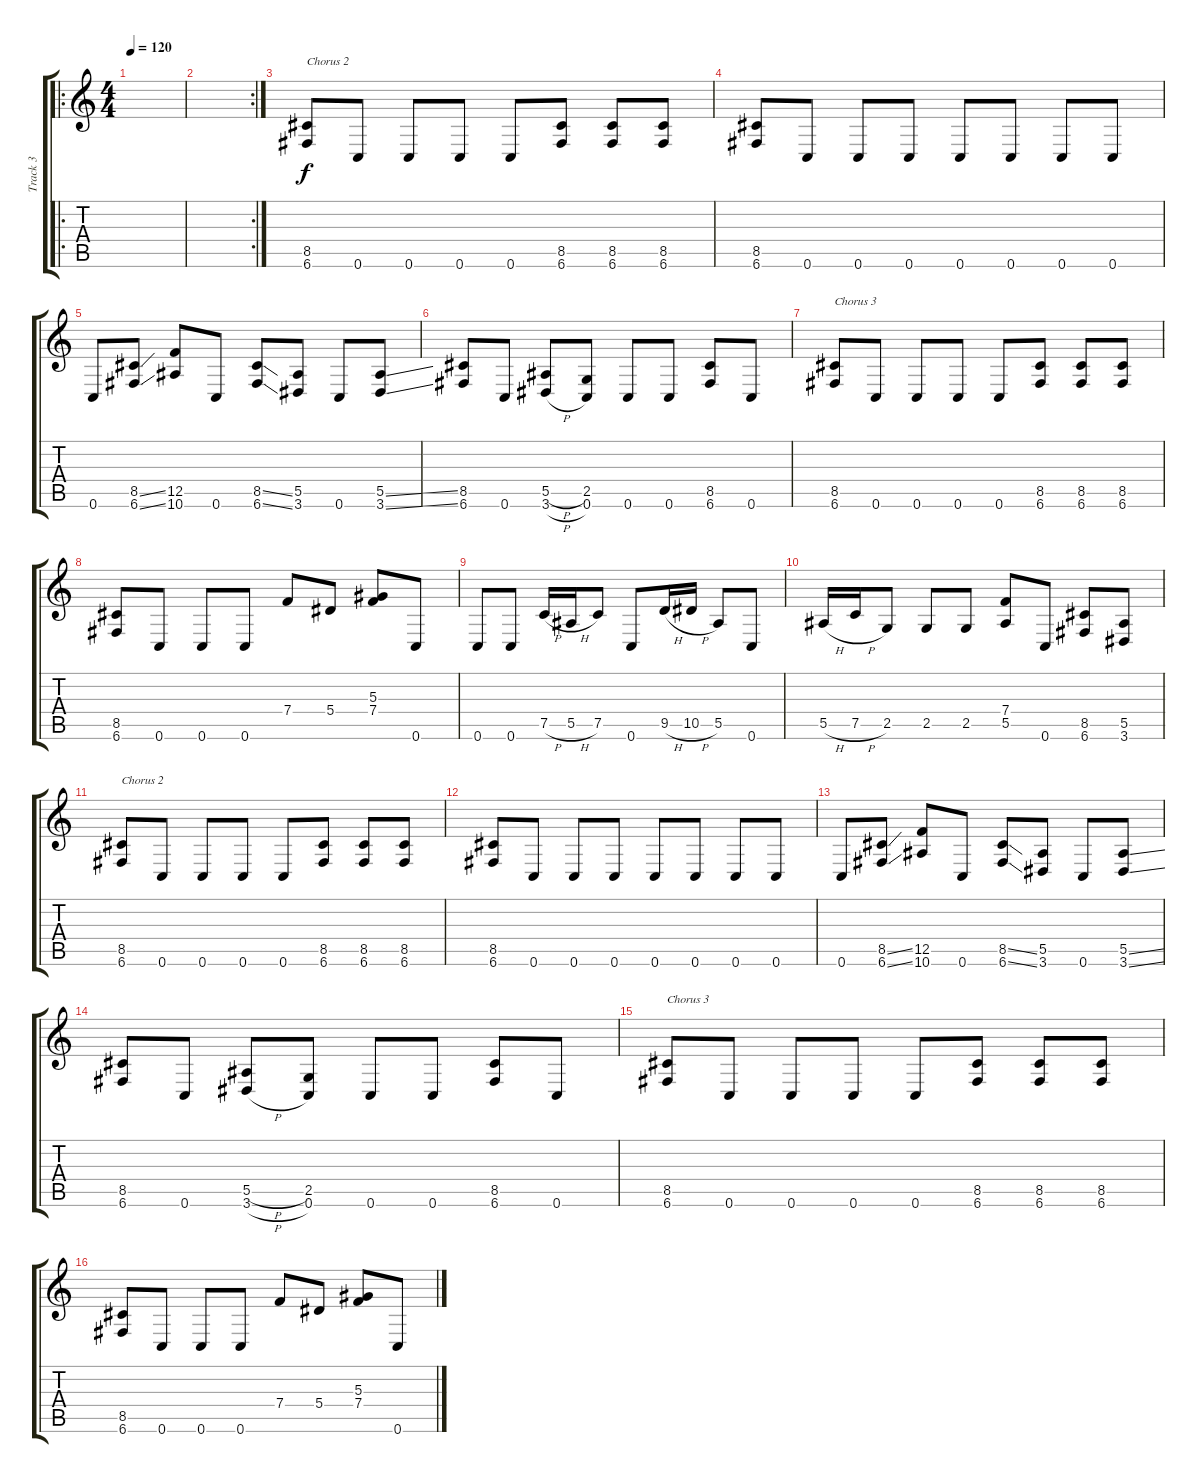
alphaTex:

\track ("Track 3" "Track 3") {instrument distortionguitar}
\staff {score tabs}
\tuning (C4 G3 Eb3 Bb2 F2 C2) {hide}
\ro
\ts (4 4)
\tempo 120
\clef g2
\ks c
|
\rc 2
|
(8.5 6.6).8{txt "Chorus 2"} 0.6.8 0.6.8 0.6.8 0.6.8 (8.5 6.6).8 (8.5 6.6).8 (8.5 6.6).8 |
(8.5 6.6).8 0.6.8 0.6.8 0.6.8 0.6.8 0.6.8 0.6.8 0.6.8 |
0.6.8 (8.5{ss} 6.6{ss}).8 (12.5 10.6).8 0.6.8 (8.5{ss} 6.6{ss}).8 (5.5 3.6).8 0.6.8 (5.5{ss} 3.6{ss}).8 |
(8.5 6.6).8 0.6.8 (5.5{h} 3.6{h}).8 (2.5 0.6).8 0.6.8 0.6.8 (8.5 6.6).8 0.6.8 |
(8.5 6.6).8{txt "Chorus 3"} 0.6.8 0.6.8 0.6.8 0.6.8 (8.5 6.6).8 (8.5 6.6).8 (8.5 6.6).8 |
(8.5 6.6).8 0.6.8 0.6.8 0.6.8 7.4.8 5.4.8 (5.3 7.4).8 0.6.8 |
0.6.8 0.6.8 7.5{h}.16 5.5{h}.16 7.5.8 0.6.8 9.5{h}.16 10.5{h}.16 5.5.8 0.6.8 |
5.5{h}.16 7.5{h}.16 2.5.8 2.5.8 2.5.8 (7.4 5.5).8 0.6.8 (8.5 6.6).8 (5.5 3.6).8 |
(8.5 6.6).8{txt "Chorus 2"} 0.6.8 0.6.8 0.6.8 0.6.8 (8.5 6.6).8 (8.5 6.6).8 (8.5 6.6).8 |
(8.5 6.6).8 0.6.8 0.6.8 0.6.8 0.6.8 0.6.8 0.6.8 0.6.8 |
0.6.8 (8.5{ss} 6.6{ss}).8 (12.5 10.6).8 0.6.8 (8.5{ss} 6.6{ss}).8 (5.5 3.6).8 0.6.8 (5.5{ss} 3.6{ss}).8 |
(8.5 6.6).8 0.6.8 (5.5{h} 3.6{h}).8 (2.5 0.6).8 0.6.8 0.6.8 (8.5 6.6).8 0.6.8 |
(8.5 6.6).8{txt "Chorus 3"} 0.6.8 0.6.8 0.6.8 0.6.8 (8.5 6.6).8 (8.5 6.6).8 (8.5 6.6).8 |
(8.5 6.6).8 0.6.8 0.6.8 0.6.8 7.4.8 5.4.8 (5.3 7.4).8 0.6.8
